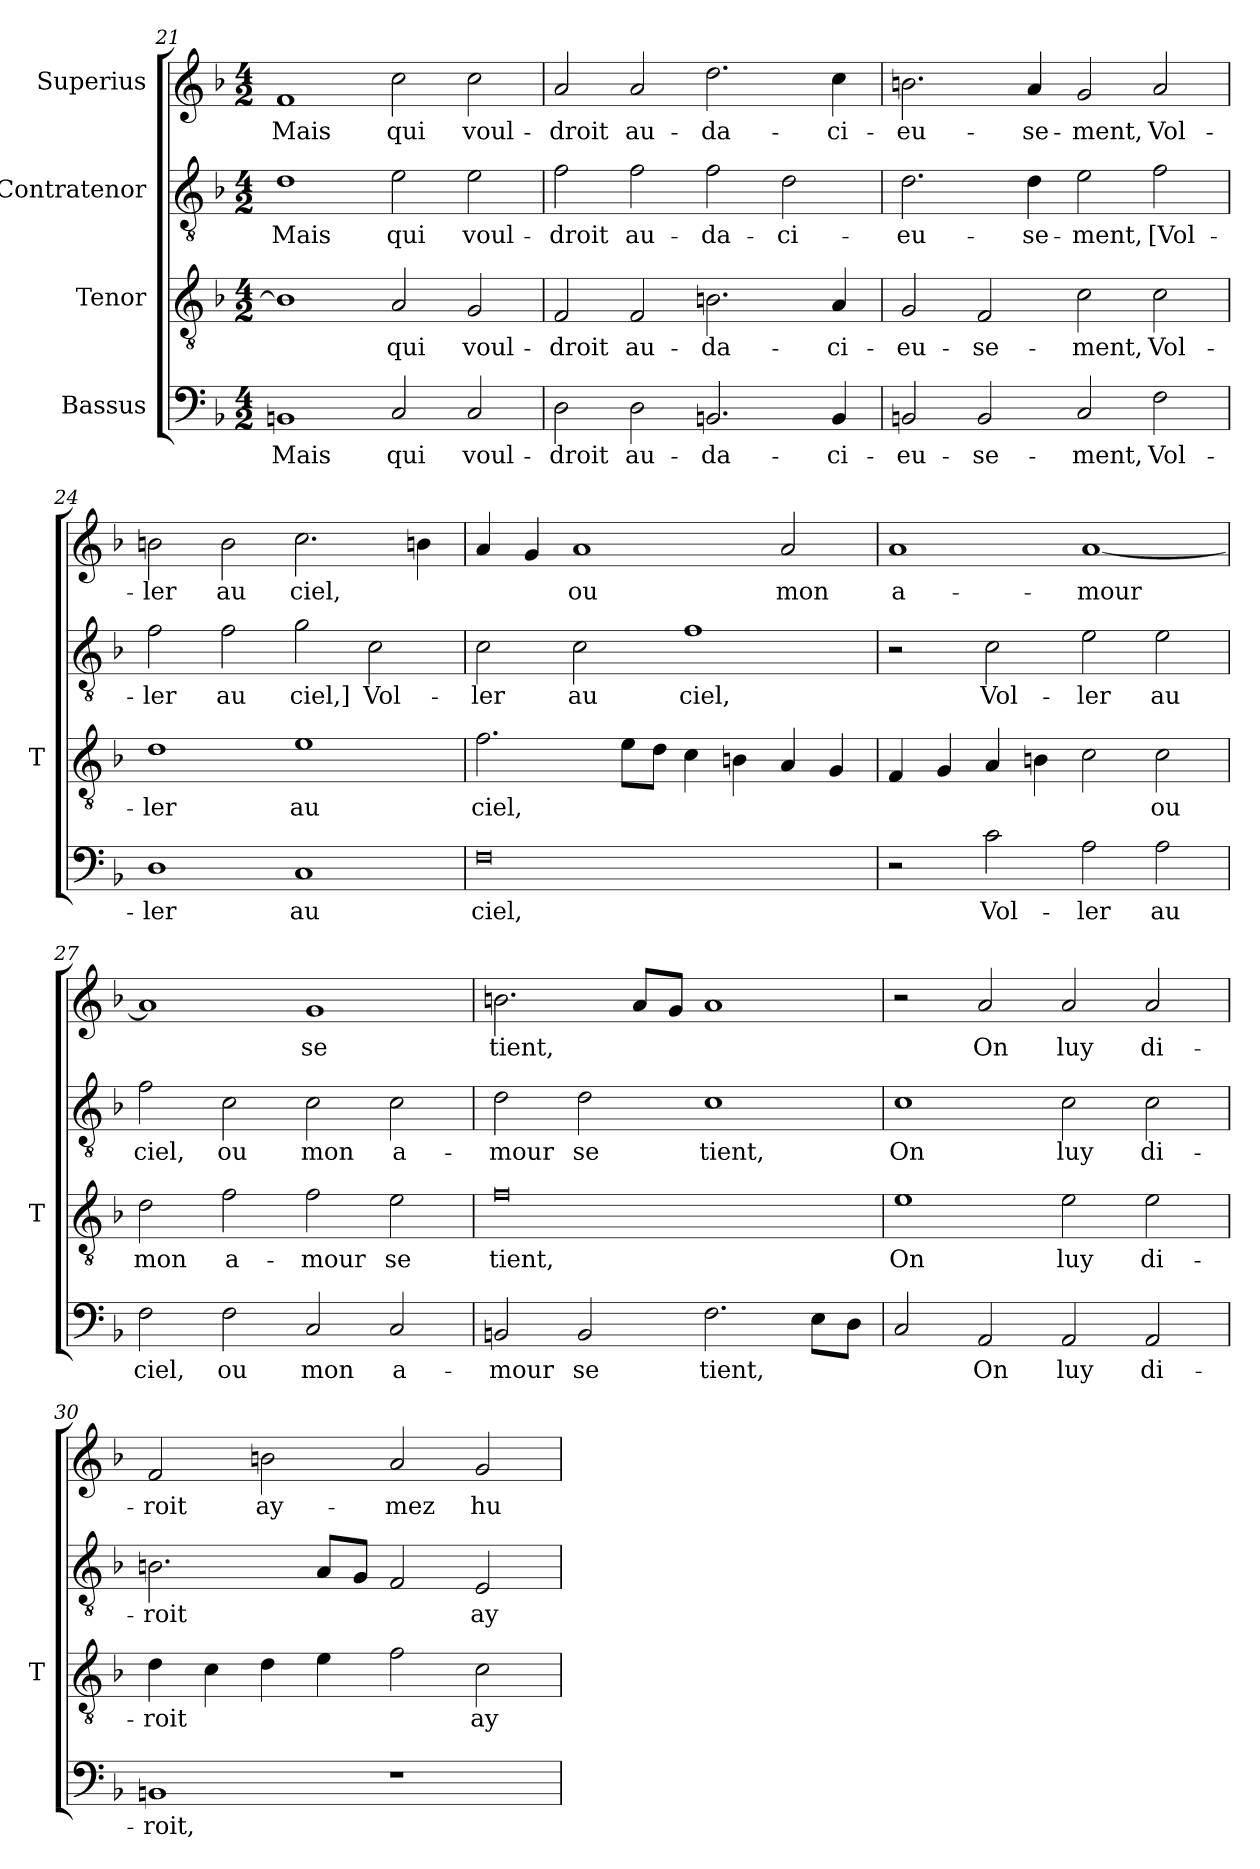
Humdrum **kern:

**kern	**text	**kern	**text	**kern	**text	**kern	**text
*part4	*part4	*part3	*part3	*part2	*part2	*part1	*part1
*staff4	*staff4	*staff3	*staff3	*staff2	*staff2	*staff1	*staff1
*I"Bassus	*	*I"Tenor	*	*I"Contratenor	*	*I"Superius	*
*	*	*I'T	*	*	*	*	*
*clefF4	*	*clefGv2	*	*clefGv2	*	*clefG2	*
*k[b-]	*	*k[b-]	*	*k[b-]	*	*k[b-]	*
*M4/2	*	*M4/2	*	*M4/2	*	*M4/2	*
=21	=21	=21	=21	=21	=21	=21	=21
1BBn	-Mais	1Bn]	.	1d	-Mais	1f	-Mais
2C	-qui	2A	-qui	2e	-qui	2cc	-qui
2C	voul-	2G	voul-	2e	voul-	2cc	voul-
=22	=22	=22	=22	=22	=22	=22	=22
2D	-droit	2F	-droit	2f	-droit	2a	-droit
2D	au-	2F	au-	2f	au-	2a	au-
2.BBn	da-	2.Bn	da-	2f	da-	2.dd	da-
.	.	.	.	2d	ci-	.	.
4BB	ci-	4A	ci-	.	.	4cc	ci-
=23	=23	=23	=23	=23	=23	=23	=23
2BBn	eu-	2G	eu-	2.d	eu-	2.bn	eu-
2BB	se-	2F	se-	.	.	.	.
.	.	.	.	4d	se-	4a	se-
2C	-ment,	2c	-ment,	2e	-ment,	2g	-ment,
2F	Vol-	2c	Vol-	2f	[Vol-	2a	Vol-
=24	=24	=24	=24	=24	=24	=24	=24
1D	-ler	1d	-ler	2f	-ler	2bn	-ler
.	.	.	.	2f	-au	2b	-au
1C	-au	1e	-au	2g	-ciel,]	2.cc	-ciel,
.	.	.	.	2c	Vol-	.	.
.	.	.	.	.	.	4bn	.
=25	=25	=25	=25	=25	=25	=25	=25
0F	-ciel,	2.f	-ciel,	2c	-ler	4a	.
.	.	.	.	.	.	4g	.
.	.	.	.	2c	-au	1a	-ou
.	.	8eL	.	.	.	.	.
.	.	8dJ	.	.	.	.	.
.	.	4c	.	1f	-ciel,	.	.
.	.	4Bn	.	.	.	.	.
.	.	4A	.	.	.	2a	-mon
.	.	4G	.	.	.	.	.
=26	=26	=26	=26	=26	=26	=26	=26
2r	.	4F	.	2r	.	1a	a-
.	.	4G	.	.	.	.	.
2c	Vol-	4A	.	2c	Vol-	.	.
.	.	4Bn	.	.	.	.	.
2A	-ler	2c	.	2e	-ler	[1a	-mour
2A	-au	2c	-ou	2e	-au	.	.
=27	=27	=27	=27	=27	=27	=27	=27
2F	-ciel,	2d	-mon	2f	-ciel,	1a]	.
2F	-ou	2f	a-	2c	-ou	.	.
2C	-mon	2f	-mour	2c	-mon	1g	-se
2C	a-	2e	-se	2c	a-	.	.
=28	=28	=28	=28	=28	=28	=28	=28
2BBn	-mour	0f	-tient,	2d	-mour	2.bn	-tient,
2BB	-se	.	.	2d	-se	.	.
.	.	.	.	.	.	8aL	.
.	.	.	.	.	.	8gJ	.
2.F	-tient,	.	.	1c	-tient,	1a	.
8EL	.	.	.	.	.	.	.
8DJ	.	.	.	.	.	.	.
=29	=29	=29	=29	=29	=29	=29	=29
2C	.	1e	-On	1c	-On	2r	.
2AA	-On	.	.	.	.	2a	-On
2AA	-luy	2e	-luy	2c	-luy	2a	-luy
2AA	di-	2e	di-	2c	di-	2a	di-
=30	=30	=30	=30	=30	=30	=30	=30
1BBn	-roit,	4d	-roit	2.Bn	-roit	2f	-roit
.	.	4c	.	.	.	.	.
.	.	4d	.	.	.	2bn	ay-
.	.	4e	.	8AL	.	.	.
.	.	.	.	8GJ	.	.	.
1r	.	2f	.	2F	.	2a	-mez
.	.	2c	ay-	2E	ay-	2g	hu-
=	=	=	=	=	=	=	=
*-	*-	*-	*-	*-	*-	*-	*-
